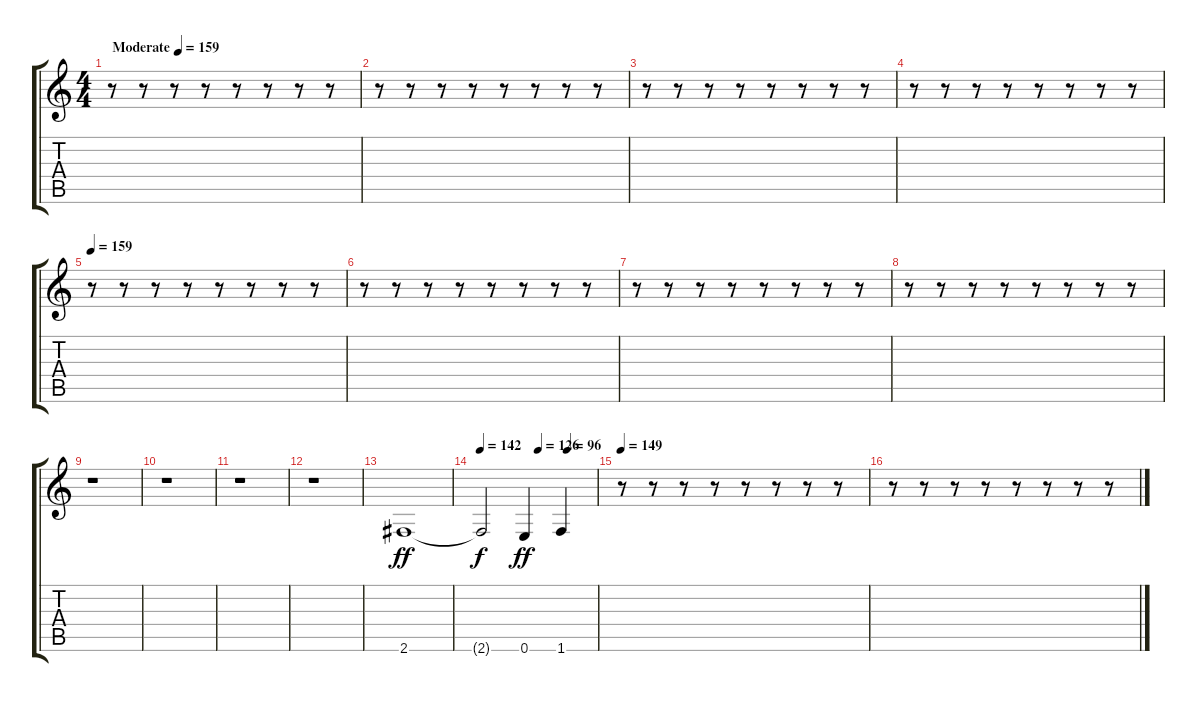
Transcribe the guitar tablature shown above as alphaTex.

\track "" {instrument electricbasspick}
\staff {score tabs}
\tuning (E4 B3 G3 D3 A2 E2) {hide}
\ts (4 4)
\tempo (159 "Moderate")
\clef g2
\ks c
r.8{dy ff instrument electricbasspick} r.8 r.8 r.8 r.8 r.8 r.8 r.8 |
r.8 r.8 r.8 r.8 r.8 r.8 r.8 r.8 |
r.8 r.8 r.8 r.8 r.8 r.8 r.8 r.8 |
r.8 r.8 r.8 r.8 r.8 r.8 r.8 r.8 |
\tempo 159
r.8 r.8 r.8 r.8 r.8 r.8 r.8 r.8 |
r.8 r.8 r.8 r.8 r.8 r.8 r.8 r.8 |
r.8 r.8 r.8 r.8 r.8 r.8 r.8 r.8 |
r.8 r.8 r.8 r.8 r.8 r.8 r.8 r.8 |
r.1 |
r.1 |
r.1 |
r.1 |
2.6.1 |
\tempo 142
\tempo (126 0.5)
\tempo (96 0.75)
2.6{t}.2{dy f} 0.6.4{dy ff} 1.6.4 |
\tempo 149
r.8 r.8 r.8 r.8 r.8 r.8 r.8 r.8 |
r.8 r.8 r.8 r.8 r.8 r.8 r.8 r.8
